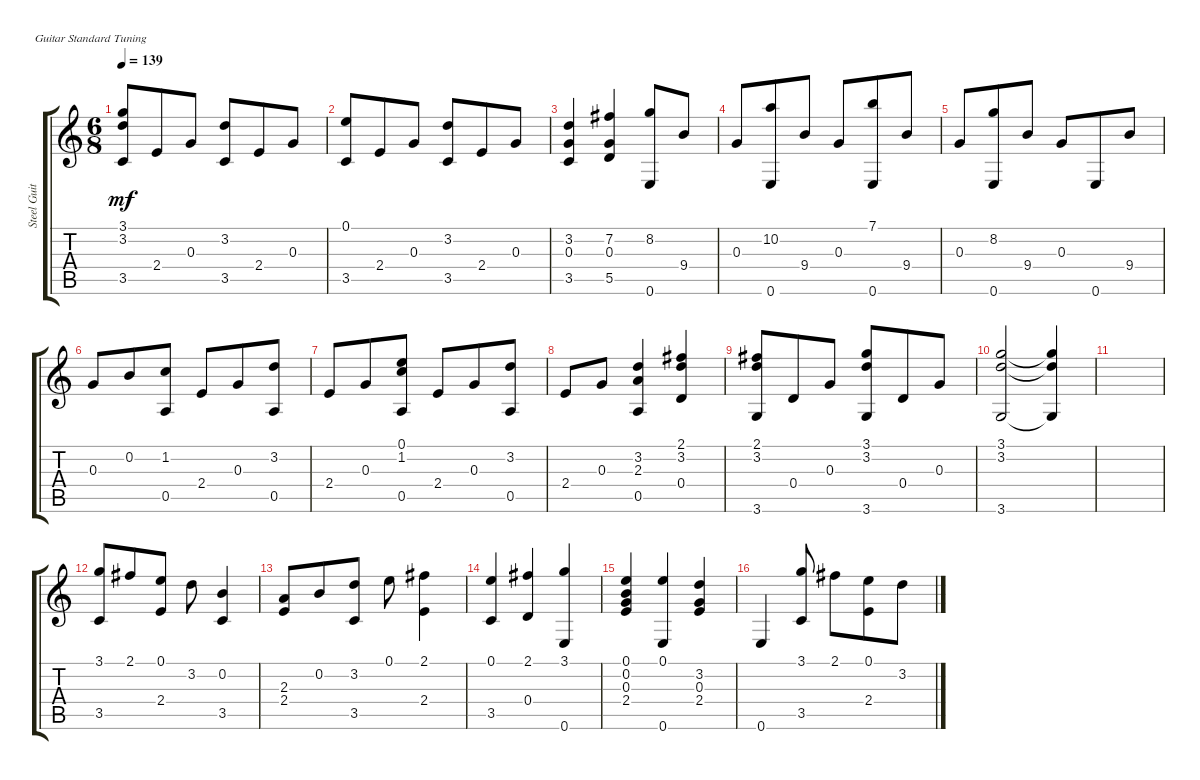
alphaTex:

\defaultSystemsLayout 4
\bracketExtendMode groupsimilarinstruments
\otherSystemsTrackNameOrientation horizontal
\track ("Steel Guitar" "Steel Guit") {instrument acousticguitarsteel}
\staff {score tabs}
\tuning (E4 B3 G3 D3 A2 E2)
\ts (6 8)
\tempo 139
\clef g2
\scale
0.993164
\ks c
(3.5 3.1 3.2).8{dy mf instrument acousticguitarsteel beam Up} 2.4.8{beam Up} 0.3.8{beam Up} (3.5 3.2).8{beam Up} 2.4.8{beam Up} 0.3.8{beam Up} |
\scale
0.999262 (3.5 0.1).8{beam Up} 2.4.8{beam Up} 0.3.8{beam Up} (3.2 3.5).8{beam Up} 2.4.8{beam Up} 0.3.8{beam Up} |
\scale
1.00749 (3.2 3.5 0.3).4{beam Up} (7.2{acc #} 5.5 0.3).4{beam Up} (8.2 0.6).8{beam Up} 9.4.8{beam Up} |
0.3.8{beam Up} (10.2 0.6).8{beam Up} 9.4.8{beam Up} 0.3.8{beam Up} (7.1 0.6).8{beam Up} 9.4.8{beam Up} |
0.3.8{beam Up} (8.2 0.6).8{beam Up} 9.4.8{beam Up} 0.3.8{beam Up} 0.6.8{beam Up} 9.4.8{beam Up} |
0.3.8{beam Up} 0.2.8{beam Up} (1.2 0.5).8{beam Up} 2.4.8{beam Up} 0.3.8{beam Up} (3.2 0.5).8{beam Up} |
2.4.8{beam Up} 0.3.8{beam Up} (0.1 0.5 1.2).8{beam Up} 2.4.8{beam Up} 0.3.8{beam Up} (3.2 0.5).8{beam Up} |
2.4.8{beam Up} 0.3.8{beam Up} (3.2 0.5 2.3).4{beam Up} (2.1{acc #} 0.4 3.2).4{beam Up} |
(2.1{acc #} 3.6 3.2).8{beam Up} 0.4.8{beam Up} 0.3.8{beam Up} (3.1 3.6 3.2).8{beam Up} 0.4.8{beam Up} 0.3.8{beam Up} |
(3.1 3.2 3.6).2{beam Up} (3.1{t} 3.2{t} 3.6{t}).4{beam Up} |
|
(3.5 3.1).8{beam Up} 2.1{acc #}.8{beam Up} (0.1 2.4).8{beam Up} 3.2.8{beam Down} (0.2 3.5).4{beam Up} |
(2.4 2.3).8{beam Up} 0.2.8{beam Up} (3.2 3.5).8{beam Up} 0.1.8{beam Down} (2.1{acc #} 2.4).4{beam Down} |
(0.1 3.5).4{beam Up} (2.1{acc #} 0.4).4{beam Up} (0.6 3.1).4{beam Up} |
(0.1 2.4 0.2 0.3).4{beam Up} (0.1 0.6).4{beam Up} (2.4 3.2 0.3).4{beam Up} |
0.6.4{beam Up} (3.5 3.1).8{beam Up} 2.1{acc #}.8{beam Down} (0.1 2.4).8{beam Down} 3.2.8{beam Down}
